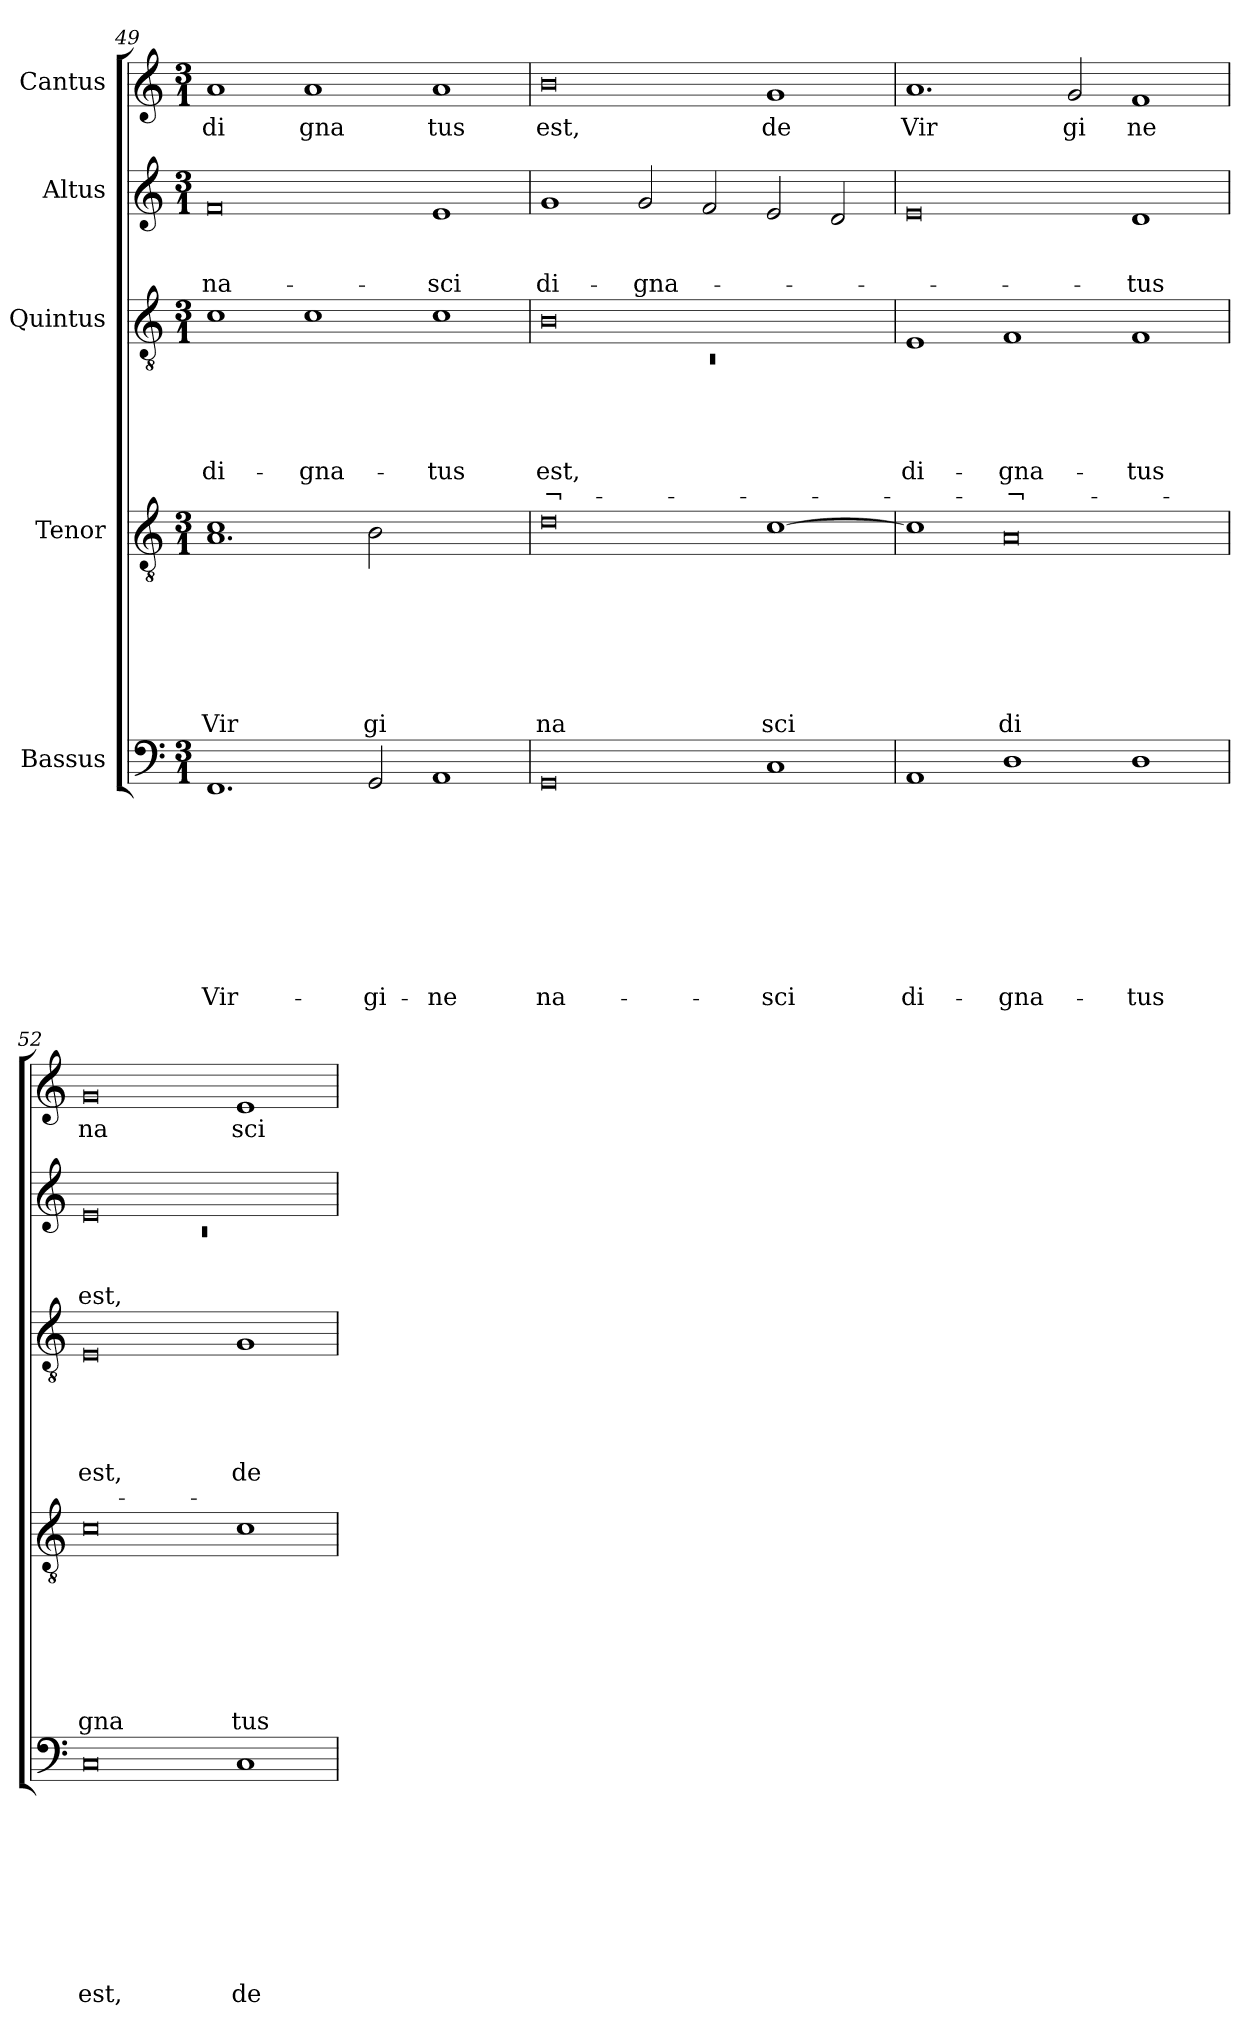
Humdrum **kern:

**kern	**text	**text	**text	**text	**text	**text	**text	**text	**text	**kern	**text	**text	**text	**text	**text	**text	**text	**kern	**text	**text	**text	**text	**text	**text	**kern	**text	**text	**text	**kern	**text
*part5	*part5	*part5	*part5	*part5	*part5	*part5	*part5	*part5	*part5	*part4	*part4	*part4	*part4	*part4	*part4	*part4	*part4	*part3	*part3	*part3	*part3	*part3	*part3	*part3	*part2	*part2	*part2	*part2	*part1	*part1
*staff5	*staff5	*staff5	*staff5	*staff5	*staff5	*staff5	*staff5	*staff5	*staff5	*staff4	*staff4	*staff4	*staff4	*staff4	*staff4	*staff4	*staff4	*staff3	*staff3	*staff3	*staff3	*staff3	*staff3	*staff3	*staff2	*staff2	*staff2	*staff2	*staff1	*staff1
*I"Bassus	*	*	*	*	*	*	*	*	*	*I"Tenor	*	*	*	*	*	*	*	*I"Quintus	*	*	*	*	*	*	*I"Altus	*	*	*	*I"Cantus	*
*clefF4	*	*	*	*	*	*	*	*	*	*clefGv2	*	*	*	*	*	*	*	*clefGv2	*	*	*	*	*	*	*clefG2	*	*	*	*clefG2	*
*k[]	*	*	*	*	*	*	*	*	*	*k[]	*	*	*	*	*	*	*	*k[]	*	*	*	*	*	*	*k[]	*	*	*	*k[]	*
*C:	*	*	*	*	*	*	*	*	*	*C:	*	*	*	*	*	*	*	*C:	*	*	*	*	*	*	*C:	*	*	*	*C:	*
*M3/1	*	*	*	*	*	*	*	*	*	*M3/1	*	*	*	*	*	*	*	*M3/1	*	*	*	*	*	*	*M3/1	*	*	*	*M3/1	*
=49	=49	=49	=49	=49	=49	=49	=49	=49	=49	=49	=49	=49	=49	=49	=49	=49	=49	=49	=49	=49	=49	=49	=49	=49	=49	=49	=49	=49	=49	=49
!	!	!	!	!	!	!	!	!	!LO:LY:b	!	!	!	!	!	!	!	!LO:LY:b	!	!	!	!	!	!	!	!	!	!	!	!	!
*	*	*	*	*	*	*	*	*	*	*^	*	*	*	*	*	*	*	*	*	*	*	*	*	*	*	*	*	*	*	*
!	!	!	!	!	!	!	!	!	!	!	!	!	!	!	!	!	!	!LO:LY:b	!	!	!	!	!	!LO:LY:b	!	!	!	!	!LO:LY:b	!	!LO:LY:b
1.FF	.	.	.	.	.	.	.	.	Vir-	1c	1.A	.	.	.	.	.	.	Vir	1c	.	.	.	.	di-	.	0f	.	.	na-	1a	di
!	!	!	!	!	!	!	!	!	!	!	!	!	!	!	!	!	!	!	!	!	!	!	!	!LO:LY:b	!	!	!	!	!	!	!LO:LY:b
.	.	.	.	.	.	.	.	.	.	1ryy	.	.	.	.	.	.	.	.	1c	.	.	.	.	-gna-	.	.	.	.	.	1a	gna
!	!	!	!	!	!	!	!	!	!LO:LY:b	!	!	!	!	!	!	!	!	!LO:LY:b	!	!	!	!	!	!	!	!	!	!	!	!	!
2GG/	.	.	.	.	.	.	.	.	-gi-	.	2B\	.	.	.	.	.	.	gi	.	.	.	.	.	.	.	.	.	.	.	.	.
!	!	!	!	!	!	!	!	!	!LO:LY:b	!	!	!	!	!	!	!	!	!	!	!	!	!	!	!LO:LY:b	!	!	!	!	!LO:LY:b	!	!LO:LY:b
1AA	.	.	.	.	.	.	.	.	-ne	1ryy	1ryy	.	.	.	.	.	.	.	1c	.	.	.	.	-tus	.	1e	.	.	-sci	1a	tus
=50	=50	=50	=50	=50	=50	=50	=50	=50	=50	=50	=50	=50	=50	=50	=50	=50	=50	=50	=50	=50	=50	=50	=50	=50	=50	=50	=50	=50	=50	=50	=50
*	*	*	*	*	*	*	*	*	*	*	*	*	*	*	*	*	*	*	*^	*	*	*	*	*	*	*	*	*	*	*	*
!	!	!	!	!	!	!	!	!	!LO:LY:b	!	!	!	!	!	!	!	!	!LO:LY:b	!	!LO:N:vis=1	!	!	!	!	!LO:LY:b	!LO:LY:b	!	!	!	!LO:LY:b	!	!LO:LY:b
*	*	*	*	*	*	*	*	*	*	*v	*v	*	*	*	*	*	*	*	*	*	*	*	*	*	*	*	*	*	*	*	*	*
0GG	.	.	.	.	.	.	.	.	na-	0d	.	.	.	.	.	.	na	0B	0.rC	.	.	.	.	est,	-¬-	1g	.	.	di-	0b	est,
!	!	!	!	!	!	!	!	!	!	!	!	!	!	!	!	!	!	!	!	!	!	!	!	!	!	!	!	!	!LO:LY:b	!	!
.	.	.	.	.	.	.	.	.	.	.	.	.	.	.	.	.	.	.	.	.	.	.	.	.	.	2g/	.	.	-gna-	.	.
.	.	.	.	.	.	.	.	.	.	.	.	.	.	.	.	.	.	.	.	.	.	.	.	.	.	2f/	.	.	.	.	.
!	!	!	!	!	!	!	!	!	!LO:LY:b	!	!	!	!	!	!	!	!LO:LY:b	!	!	!	!	!	!	!	!	!	!	!	!	!	!LO:LY:b
1C	.	.	.	.	.	.	.	.	-sci	[>1c	.	.	.	.	.	.	sci	1ryy	.	.	.	.	.	.	.	2e/	.	.	.	1g	de
.	.	.	.	.	.	.	.	.	.	.	.	.	.	.	.	.	.	.	.	.	.	.	.	.	.	2d/	.	.	.	.	.
*	*	*	*	*	*	*	*	*	*	*	*	*	*	*	*	*	*	*v	*v	*	*	*	*	*	*	*	*	*	*	*	*
=51	=51	=51	=51	=51	=51	=51	=51	=51	=51	=51	=51	=51	=51	=51	=51	=51	=51	=51	=51	=51	=51	=51	=51	=51	=51	=51	=51	=51	=51	=51
!	!	!	!	!	!	!	!	!	!LO:LY:b	!	!	!	!	!	!	!	!	!	!	!	!	!	!LO:LY:b	!	!	!	!	!	!	!LO:LY:b
1AA	.	.	.	.	.	.	.	.	di-	1c]	.	.	.	.	.	.	.	1E	.	.	.	.	di-	.	0e	.	.	.	1.a	Vir
!	!	!	!	!	!	!	!	!	!LO:LY:b	!	!	!	!	!	!	!	!LO:LY:b	!	!	!	!	!	!LO:LY:b	!LO:LY:b	!	!	!	!	!	!
1D	.	.	.	.	.	.	.	.	-gna-	0A	.	.	.	.	.	.	di	1F	.	.	.	.	-gna-	-¬-	.	.	.	.	.	.
!	!	!	!	!	!	!	!	!	!	!	!	!	!	!	!	!	!	!	!	!	!	!	!	!	!	!	!	!	!	!LO:LY:b
.	.	.	.	.	.	.	.	.	.	.	.	.	.	.	.	.	.	.	.	.	.	.	.	.	.	.	.	.	2g/	gi
!	!	!	!	!	!	!	!	!	!LO:LY:b	!	!	!	!	!	!	!	!	!	!	!	!	!	!LO:LY:b	!	!	!	!	!LO:LY:b	!	!LO:LY:b
1D	.	.	.	.	.	.	.	.	-tus	.	.	.	.	.	.	.	.	1F	.	.	.	.	-tus	.	1d	.	.	-tus	1f	ne
=52	=52	=52	=52	=52	=52	=52	=52	=52	=52	=52	=52	=52	=52	=52	=52	=52	=52	=52	=52	=52	=52	=52	=52	=52	=52	=52	=52	=52	=52	=52
*	*	*	*	*	*	*	*	*	*	*	*	*	*	*	*	*	*	*	*	*	*	*	*	*	*^	*	*	*	*	*
!	!	!	!	!	!	!	!	!	!LO:LY:b	!	!	!	!	!	!	!	!LO:LY:b	!	!	!	!	!	!LO:LY:b	!	!	!LO:N:vis=1	!	!	!LO:LY:b	!	!LO:LY:b
0C	.	.	.	.	.	.	.	.	est,	0c	.	.	.	.	.	.	gna	0E	.	.	.	.	est,	.	0e	0.rc	.	.	est,	0g	na
!	!	!	!	!	!	!	!	!	!LO:LY:b	!	!	!	!	!	!	!	!LO:LY:b	!	!	!	!	!	!LO:LY:b	!	!	!	!	!	!	!	!LO:LY:b
1C	.	.	.	.	.	.	.	.	de	1c	.	.	.	.	.	.	tus	1G	.	.	.	.	de	.	1ryy	.	.	.	.	1e	sci
*	*	*	*	*	*	*	*	*	*	*	*	*	*	*	*	*	*	*	*	*	*	*	*	*	*v	*v	*	*	*	*	*
=	=	=	=	=	=	=	=	=	=	=	=	=	=	=	=	=	=	=	=	=	=	=	=	=	=	=	=	=	=	=
*-	*-	*-	*-	*-	*-	*-	*-	*-	*-	*-	*-	*-	*-	*-	*-	*-	*-	*-	*-	*-	*-	*-	*-	*-	*-	*-	*-	*-	*-	*-
